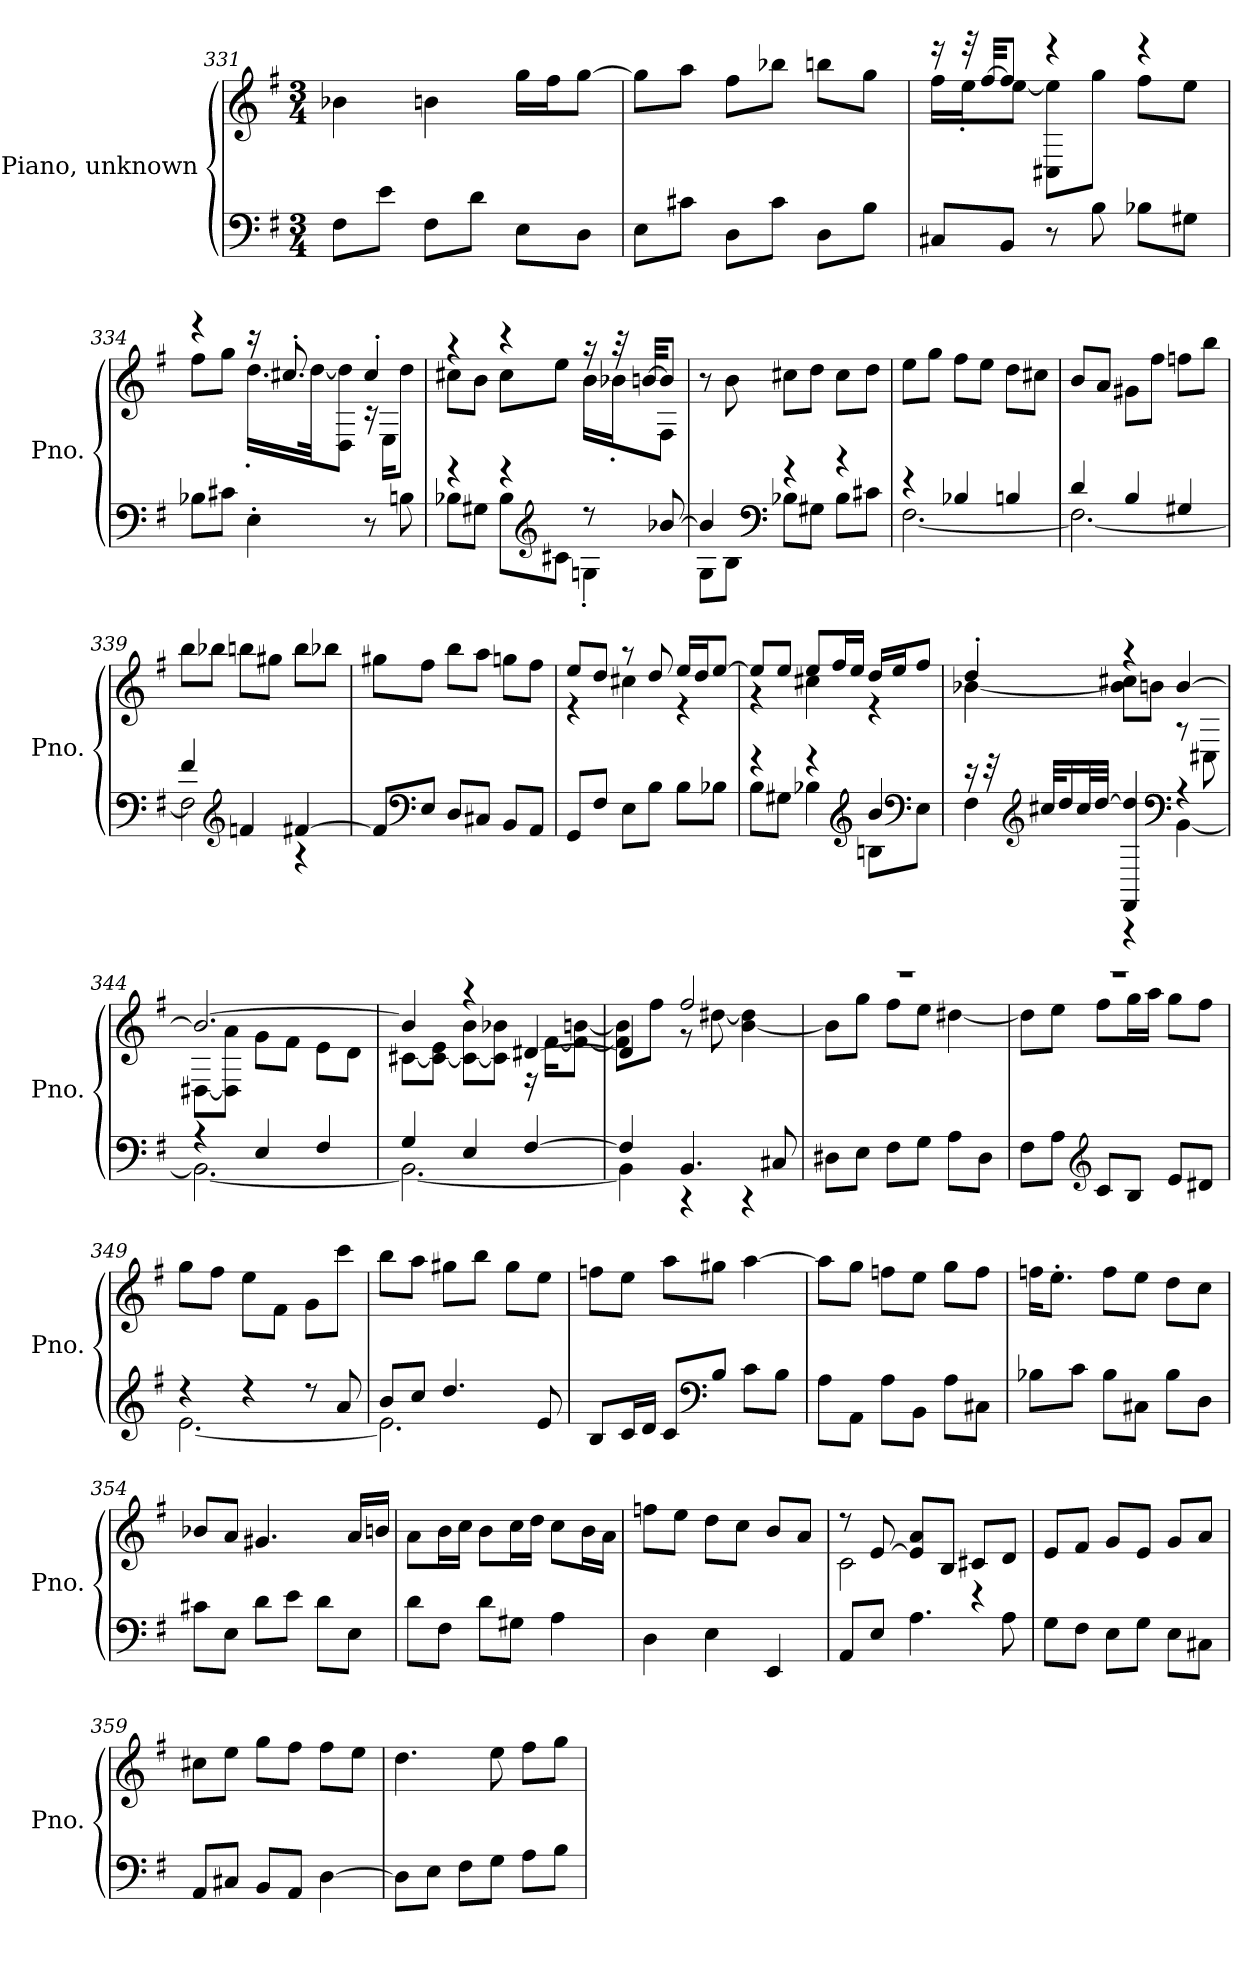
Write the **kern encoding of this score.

**kern	**kern
*part1	*part1
*staff2	*staff1
*I"Piano, unknown	*
*I'Pno.	*
*clefF4	*clefG2
*k[f#]	*k[f#]
*M3/4	*M3/4
=331	=331
8F#\L	4b-X\
8e\J	.
8F#\L	4bn\
8d\J	.
8E\L	16gg\LL
.	16ff#\J
8D\J	[8gg\J
=332	=332
8E\L	8gg\L]
8c#X\J	8aa\J
8D\L	8ff#\L
8c#\J	8bb-X\J
8D\L	8bbn\L
8B\J	8gg\J
=333	=333
*	*^
8C#X/L	16r	16ff#\LL
.	32r	16ee'\J
.	[32ff#/KKL	.
8BB/J	8ff#/J]	[8ee\J
8r	4r	8C#X\ 8ee\]L
8B\	.	8gg\J
8B-X\L	4r	8ff#\L
8G#X\J	.	8ee\J
!!LO:PB:g=z	!!
=334	=334	=334
8B-X\L	4r	8ff#\L
8c#X\J	.	8gg\J
4E'\	16r	16.dd'\LL
.	8.cc#X'/	.
.	.	[32dd\JK
.	.	8D\ 8dd\]J
8r	4cc#'/	16r
.	.	16E\KL
8Bn\	.	8dd\J
=335	=335	=335
*^	*	*
4r	8B-X\L	4r	8cc#X\L
.	8G#X\J	.	8b\J
4r	8B-\L	4r	8cc#\L
*clefG2	*	*	*
.	8c#X\J	.	8ee\J
8r	4Gn'\	16r	16b\LL
.	.	32r	16b-X'\J
.	.	[32bn/KKL	.
[8b-X/	.	8b/J]	8F#\J
*	*	*v	*v
=336	=336	=336
4b-/]	8G\L	8r
.	8B\J	8b\
*clefF4	*	*
4r	8B-X\L	8cc#X\L
.	8G#X\J	8dd\J
4r	8B-\L	8cc#\L
.	8c#X\J	8dd\J
!!LO:LB:g=z
=337	=337	=337
4r	[2.F#\	8ee\L
.	.	8gg\J
4B-X/	.	8ff#\L
.	.	8ee\J
4Bn/	.	8dd\L
.	.	8cc#X\J
=338	=338	=338
4d/	2.F#\_	8b/L
.	.	8a/J
4B/	.	8g#X\L
.	.	8ff#\J
4G#X/	.	8ffn\L
.	.	8bb\J
=339	=339	=339
4f#/	2F#\]	8bb\L
.	.	8bb-X\J
*clefG2	*	*
4fn/	.	8bbn\L
.	.	8gg#X\J
[4f#X/	4r	8bb\L
.	.	8bb-X\J
*v	*v	*
=340	=340
8f#/L]	8gg#X\L
*clefF4	*
8E/J	8ff#\J
8D/L	8bb\L
8C#X/J	8aa\J
8BB/L	8ggn\L
8AA/J	8ff#\J
!!LO:LB:g=z
=341	=341
*	*^
8GG/L	8ee/L	4r
8F#/J	8dd/J	.
8E\L	8r	4cc#X\
8B\J	8dd/	.
8B\L	16ee/LL	4r
.	16dd/J	.
8B-X\J	[8ee/J	.
=342	=342	=342
*^	*	*
4r	8B\L	8ee/L]	4r
.	8G#X\J	8ee/J	.
4r	4B-X\	8ee/L	4cc#X\
.	.	16ff#/L	.
.	.	16ee/JJ	.
*clefG2	*	*	*
4b/	8Bn\L	16dd/LL	4r
.	.	16ee/J	.
*clefF4	*	*	*
.	8E\J	8ff#/J	.
=343	=343	=343	=343
16r	4F#\	4dd'/	[4b-X\
32r	.	.	.
*clefG2	*	*	*
32cc#X/KLL	.	.	.
16dd/	.	.	.
32cc#/L	.	.	.
[32dd/JJJ	.	.	.
4FF#/ 4dd/]	4r	4r	8b-\] 8cc#X\L
.	.	.	8bn\J
*clefF4	*	*	*
4r	[4BB\	[4b/	8r
.	.	.	8C#X\
!!LO:LB:g=z	!!
=344	=344	=344	=344
4r	2.BB\_	2.b/_	[8D#X\L
.	.	.	8D#\] 8a\J
4E/	.	.	8g\L
.	.	.	8f#\J
4F#/	.	.	8e\L
.	.	.	8d\J
=345	=345	=345	=345
4G/	2.BB\_	4b/]	[8c#X\L
.	.	.	8c#\_ 8e\J
4E/	.	4r	8c#\_ 8b\L
.	.	.	8c#\] 8b-X\J
[4F#/	.	[4d#X/	16r
.	.	.	[16f#\KL
.	.	.	8f#\_ [8bn\J
=346	=346	=346	=346
4F#/]	4BB\]	4d#/]	8f#\] 8b\]L
.	.	.	8ff#\J
4.BB/	4r	2ff#/	8r
.	.	.	[8dd#X\
.	4r	.	[4b\ 4dd#\]
8C#X/	.	.	.
*v	*v	*	*
=347	=347	=347
8D#X\L	2.r	8b\L]
8E\J	.	8gg\J
8F#\L	.	8ff#\L
8G\J	.	8ee\J
8A\L	.	[4dd#X\
8D#\J	.	.
!!LO:LB:g=z	!!
=348	=348	=348
8F#\L	2.r	8dd#\L]
8A\J	.	8ee\J
*clefG2	*	*
8c/L	.	8ff#\L
8B/J	.	16gg\L
.	.	16aa\JJ
8e/L	.	8gg\L
8d#X/J	.	8ff#\J
*	*v	*v
=349	=349
*^	*
4r	[2.e\	8gg\L
.	.	8ff#\J
4r	.	8ee\L
.	.	8f#\J
8r	.	8g\L
8a/	.	8ccc\J
=350	=350	=350
8b/L	2.e\]	8bb\L
8cc/J	.	8aa\J
4.dd/	.	8gg#X\L
.	.	8bb\J
.	.	8gg#\L
8e/	.	8ee\J
*v	*v	*
=351	=351
8B/L	8ffn\L
16c/L	8ee\J
16d/JJ	.
8c/L	8aa\L
*clefF4	*
8B/J	8gg#X\J
8c\L	[4aa\
8B\J	.
=352	=352
8A\L	8aa\L]
8AA\J	8gg\J
8A\L	8ffn\L
8BB\J	8ee\J
8A\L	8gg\L
8C#X\J	8ff\J
!!LO:LB:g=z
=353	=353
8B-X\L	16ffn\KL
.	8.ee'\J
8c\J	.
8B-\L	8ff\L
8C#X\J	8ee\J
8B-\L	8dd\L
8D\J	8cc\J
=354	=354
8c#X\L	8b-X/L
8E\J	8a/J
8d\L	4.g#X/
8e\J	.
8d\L	.
8E\J	16a/LL
.	16bn/JJ
=355	=355
8d\L	8a\L
8F#\J	16b\L
.	16cc\JJ
8d\L	8b\L
8G#X\J	16cc\L
.	16dd\JJ
4A\	8cc\L
.	16b\L
.	16a\JJ
=356	=356
4D\	8ffn\L
.	8ee\J
4E\	8dd\L
.	8cc\J
4EE/	8b/L
.	8a/J
=357	=357
*	*^
8AA/L	8r	2c\
8E/J	[8e/	.
4.A\	8e/] 8a/L	.
.	8B/J	.
.	8c#X/L	4r
8A\	8d/J	.
*	*v	*v
!!LO:PB:g=z
=358	=358
8G\L	8e/L
8F#\J	8f#/J
8E\L	8g/L
8G\J	8e/J
8E\L	8g/L
8C#X\J	8a/J
=359	=359
8AA/L	8cc#X\L
8C#X/J	8ee\J
8BB/L	8gg\L
8AA/J	8ff#\J
[4D\	8ff#\L
.	8ee\J
=360	=360
8D\L]	4.dd\
8E\J	.
8F#\L	.
8G\J	8ee\
8A\L	8ff#\L
8B\J	8gg\J
=	=
*-	*-
